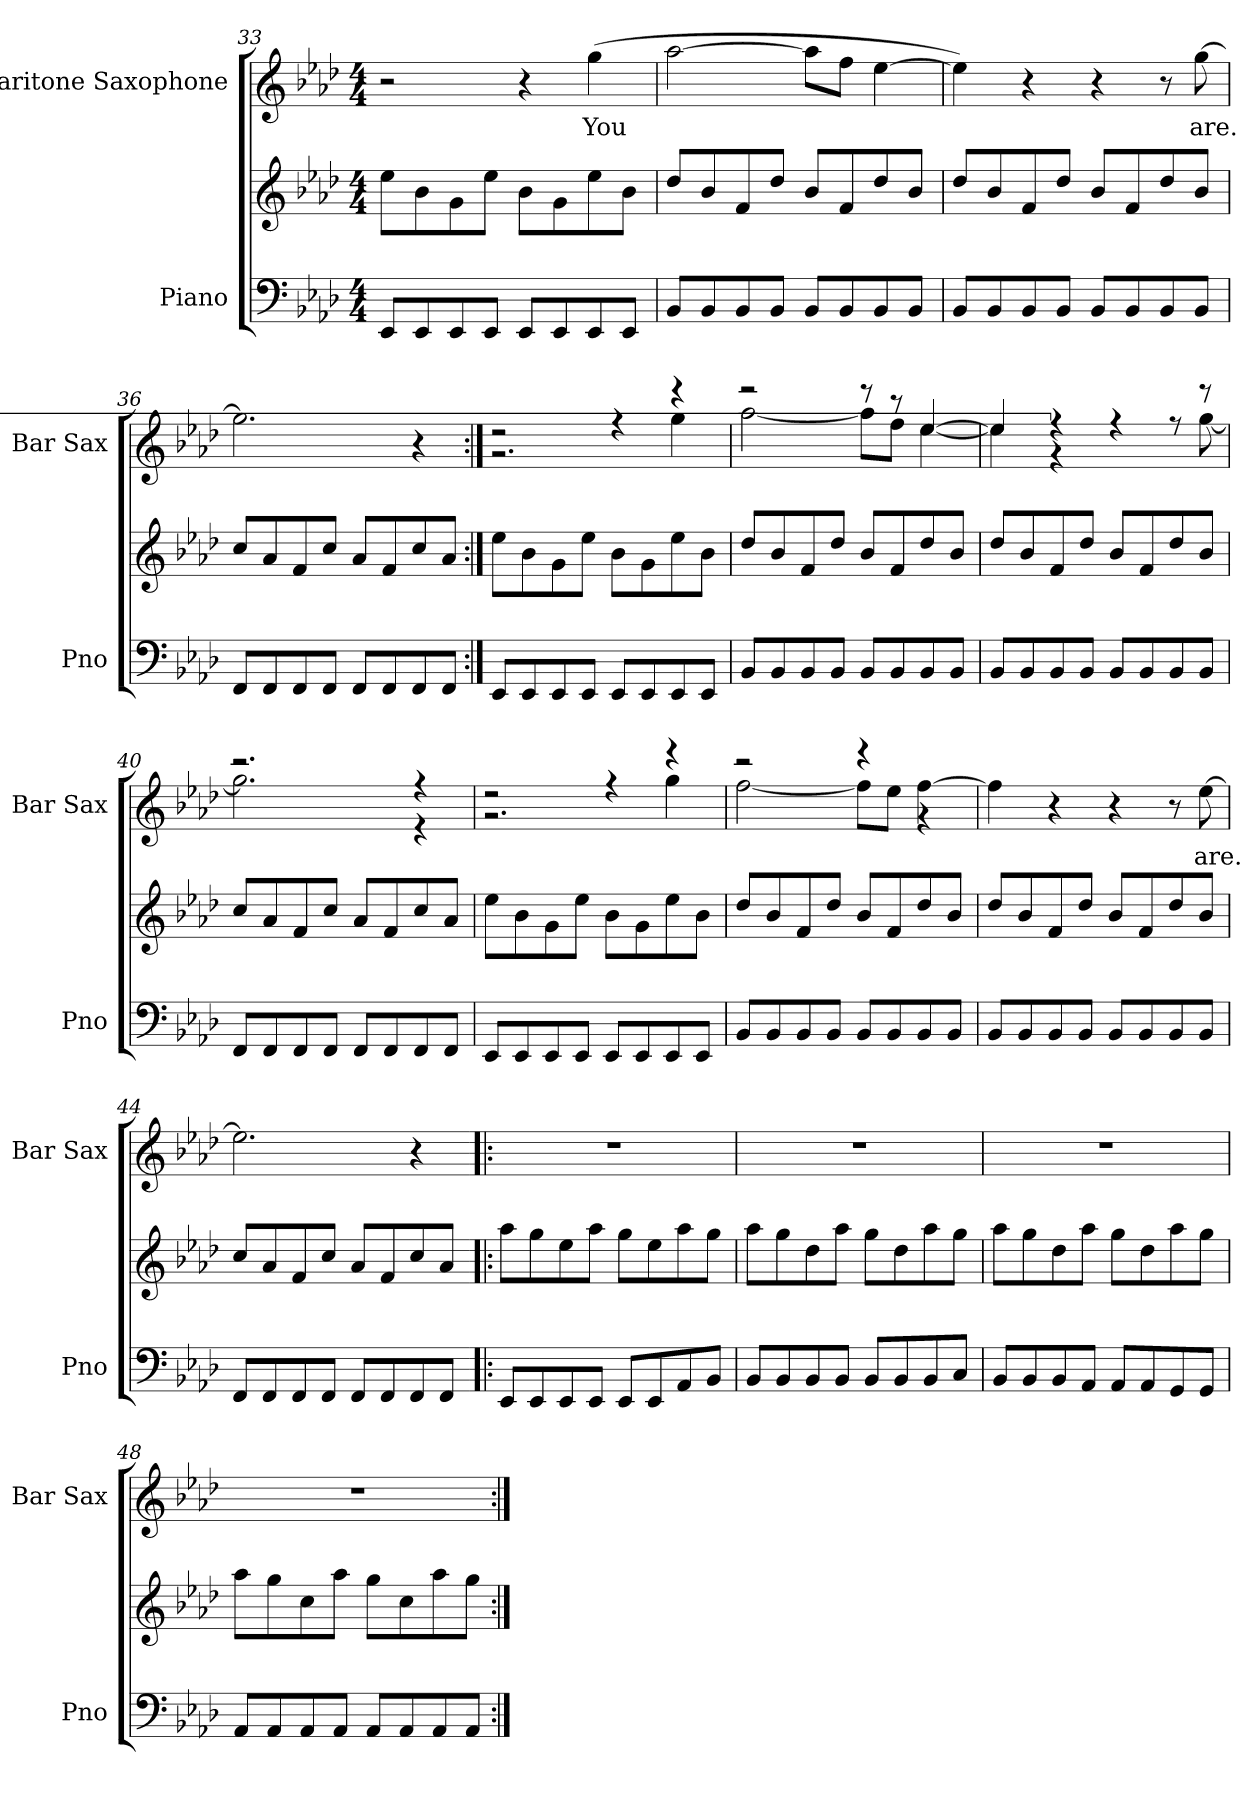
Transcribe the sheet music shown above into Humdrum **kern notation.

**kern	**kern	**kern	**text
*part2	*part2	*part1	*part1
*staff3	*staff2	*staff1	*staff1
*I"Piano	*	*I"Baritone Saxophone	*
*I'Pno	*	*I'Bar Sax	*
*clefF4	*clefG2	*clefG2	*
*	*	*ITrd12c21	*
*k[b-e-a-d-]	*k[b-e-a-d-]	*k[b-e-a-d-]	*
*M4/4	*M4/4	*M4/4	*
=33	=33	=33	=33
8EE-/L	8ee-\L	2r	.
8EE-/	8b-\	.	.
8EE-/	8g\	.	.
8EE-/J	8ee-\J	.	.
8EE-/L	8b-\L	4r	.
8EE-/	8g\	.	.
!	!	!	!LO:LY:b
8EE-/	8ee-\	(>4g\	You
8EE-/J	8b-\J	.	.
!!LO:PB:g=z
=34	=34	=34	=34
8BB-/L	8dd-/L	[2a-\	.
8BB-/	8b-/	.	.
8BB-/	8f/	.	.
8BB-/J	8dd-/J	.	.
8BB-/L	8b-/L	8a-\L]	.
8BB-/	8f/	8f\J	.
8BB-/	8dd-/	[4e-\	.
8BB-/J	8b-/J	.	.
=35	=35	=35	=35
8BB-/L	8dd-/L	4e-\])	.
8BB-/	8b-/	.	.
8BB-/	8f/	4r	.
8BB-/J	8dd-/J	.	.
8BB-/L	8b-/L	4r	.
8BB-/	8f/	.	.
8BB-/	8dd-/	8r	.
!	!	!	!LO:LY:b
8BB-/J	8b-/J	[8g\	are.
=36	=36	=36	=36
8FF/L	8cc/L	2.g\]	.
8FF/	8a-/	.	.
8FF/	8f/	.	.
8FF/J	8cc/J	.	.
8FF/L	8a-/L	.	.
8FF/	8f/	.	.
8FF/	8cc/	4r	.
8FF/J	8a-/J	.	.
=37:|!	=37:|!	=37:|!	=37:|!
*	*	*^	*
8EE-/L	8ee-\L	2r	2.r	.
8EE-/	8b-\	.	.	.
8EE-/	8g\	.	.	.
8EE-/J	8ee-\J	.	.	.
8EE-/L	8b-\L	4r	.	.
8EE-/	8g\	.	.	.
8EE-/	8ee-\	4r	4g\	.
8EE-/J	8b-\J	.	.	.
!!LO:LB:g=z	!!
=38	=38	=38	=38	=38
8BB-/L	8dd-/L	2r	[2a-\	.
8BB-/	8b-/	.	.	.
8BB-/	8f/	.	.	.
8BB-/J	8dd-/J	.	.	.
8BB-/L	8b-/L	8r	8a-\L]	.
8BB-/	8f/	8r	8f\J	.
8BB-/	8dd-/	[4e-/	[4e-\	.
8BB-/J	8b-/J	.	.	.
=39	=39	=39	=39	=39
8BB-/L	8dd-/L	4e-/]	4e-\]	.
8BB-/	8b-/	.	.	.
!	!	!	!LO:N:vis=2.	!
8BB-/	8f/	4r	8%5r	.
8BB-/J	8dd-/J	.	.	.
8BB-/L	8b-/L	4r	.	.
8BB-/	8f/	.	.	.
8BB-/	8dd-/	8r	.	.
8BB-/J	8b-/J	8r	[8g\	.
=40	=40	=40	=40	=40
8FF/L	8cc/L	2.r	2.g\]	.
8FF/	8a-/	.	.	.
8FF/	8f/	.	.	.
8FF/J	8cc/J	.	.	.
8FF/L	8a-/L	.	.	.
8FF/	8f/	.	.	.
8FF/	8cc/	4r	4r	.
8FF/J	8a-/J	.	.	.
=41	=41	=41	=41	=41
8EE-/L	8ee-\L	2r	2.r	.
8EE-/	8b-\	.	.	.
8EE-/	8g\	.	.	.
8EE-/J	8ee-\J	.	.	.
8EE-/L	8b-\L	4r	.	.
8EE-/	8g\	.	.	.
8EE-/	8ee-\	4r	4g\	.
8EE-/J	8b-\J	.	.	.
=42	=42	=42	=42	=42
8BB-/L	8dd-/L	2r	[2f\	.
8BB-/	8b-/	.	.	.
8BB-/	8f/	.	.	.
8BB-/J	8dd-/J	.	.	.
8BB-/L	8b-/L	4r	8f\L]	.
8BB-/	8f/	.	8e-\J	.
8BB-/	8dd-/	[4f\	4r	.
8BB-/J	8b-/J	.	.	.
*	*	*v	*v	*
!!LO:LB:g=z
=43	=43	=43	=43
8BB-/L	8dd-/L	4f\]	.
8BB-/	8b-/	.	.
8BB-/	8f/	4r	.
8BB-/J	8dd-/J	.	.
8BB-/L	8b-/L	4r	.
8BB-/	8f/	.	.
8BB-/	8dd-/	8r	.
!	!	!	!LO:LY:b
8BB-/J	8b-/J	[8e-\	are.
=44	=44	=44	=44
8FF/L	8cc/L	2.e-\]	.
8FF/	8a-/	.	.
8FF/	8f/	.	.
8FF/J	8cc/J	.	.
8FF/L	8a-/L	.	.
8FF/	8f/	.	.
8FF/	8cc/	4r	.
8FF/J	8a-/J	.	.
=45!|:	=45!|:	=45!|:	=45!|:
8EE-/L	8aa-\L	1r	.
8EE-/	8gg\	.	.
8EE-/	8ee-\	.	.
8EE-/J	8aa-\J	.	.
8EE-/L	8gg\L	.	.
8EE-/	8ee-\	.	.
8AA-/	8aa-\	.	.
8BB-/J	8gg\J	.	.
=46	=46	=46	=46
8BB-/L	8aa-\L	1r	.
8BB-/	8gg\	.	.
8BB-/	8dd-\	.	.
8BB-/J	8aa-\J	.	.
8BB-/L	8gg\L	.	.
8BB-/	8dd-\	.	.
8BB-/	8aa-\	.	.
8C/J	8gg\J	.	.
=47	=47	=47	=47
8BB-/L	8aa-\L	1r	.
8BB-/	8gg\	.	.
8BB-/	8dd-\	.	.
8AA-/J	8aa-\J	.	.
8AA-/L	8gg\L	.	.
8AA-/	8dd-\	.	.
8GG/	8aa-\	.	.
8GG/J	8gg\J	.	.
!!LO:LB:g=z
=48	=48	=48	=48
8AA-/L	8aa-\L	1r	.
8AA-/	8gg\	.	.
8AA-/	8cc\	.	.
8AA-/J	8aa-\J	.	.
8AA-/L	8gg\L	.	.
8AA-/	8cc\	.	.
8AA-/	8aa-\	.	.
8AA-/J	8gg\J	.	.
=:|!	=:|!	=:|!	=:|!
*-	*-	*-	*-
